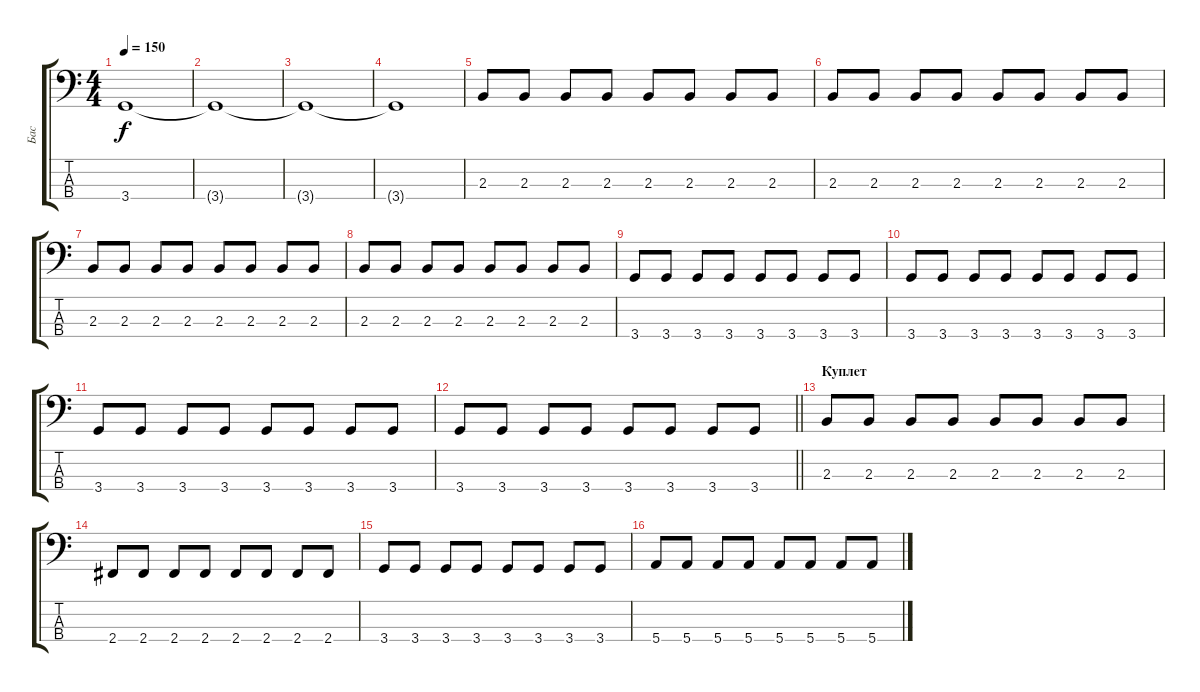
\track ("Бас" "Бас") {instrument electricbasspick}
\staff {score tabs}
\tuning (G2 D2 A1 E1) {hide}
\ts (4 4)
\tempo 150
\clef f4
\ks c
3.4.1{dy f} |
3.4{t}.1 |
3.4{t}.1 |
3.4{t}.1 |
2.3.8 2.3.8 2.3.8 2.3.8 2.3.8 2.3.8 2.3.8 2.3.8 |
2.3.8 2.3.8 2.3.8 2.3.8 2.3.8 2.3.8 2.3.8 2.3.8 |
2.3.8 2.3.8 2.3.8 2.3.8 2.3.8 2.3.8 2.3.8 2.3.8 |
2.3.8 2.3.8 2.3.8 2.3.8 2.3.8 2.3.8 2.3.8 2.3.8 |
3.4.8 3.4.8 3.4.8 3.4.8 3.4.8 3.4.8 3.4.8 3.4.8 |
3.4.8 3.4.8 3.4.8 3.4.8 3.4.8 3.4.8 3.4.8 3.4.8 |
3.4.8 3.4.8 3.4.8 3.4.8 3.4.8 3.4.8 3.4.8 3.4.8 |
\barLineRight lightlight
3.4.8 3.4.8 3.4.8 3.4.8 3.4.8 3.4.8 3.4.8 3.4.8 |
\section ("" "Куплет")
2.3.8 2.3.8 2.3.8 2.3.8 2.3.8 2.3.8 2.3.8 2.3.8 |
2.4.8 2.4.8 2.4.8 2.4.8 2.4.8 2.4.8 2.4.8 2.4.8 |
3.4.8 3.4.8 3.4.8 3.4.8 3.4.8 3.4.8 3.4.8 3.4.8 |
5.4.8 5.4.8 5.4.8 5.4.8 5.4.8 5.4.8 5.4.8 5.4.8
